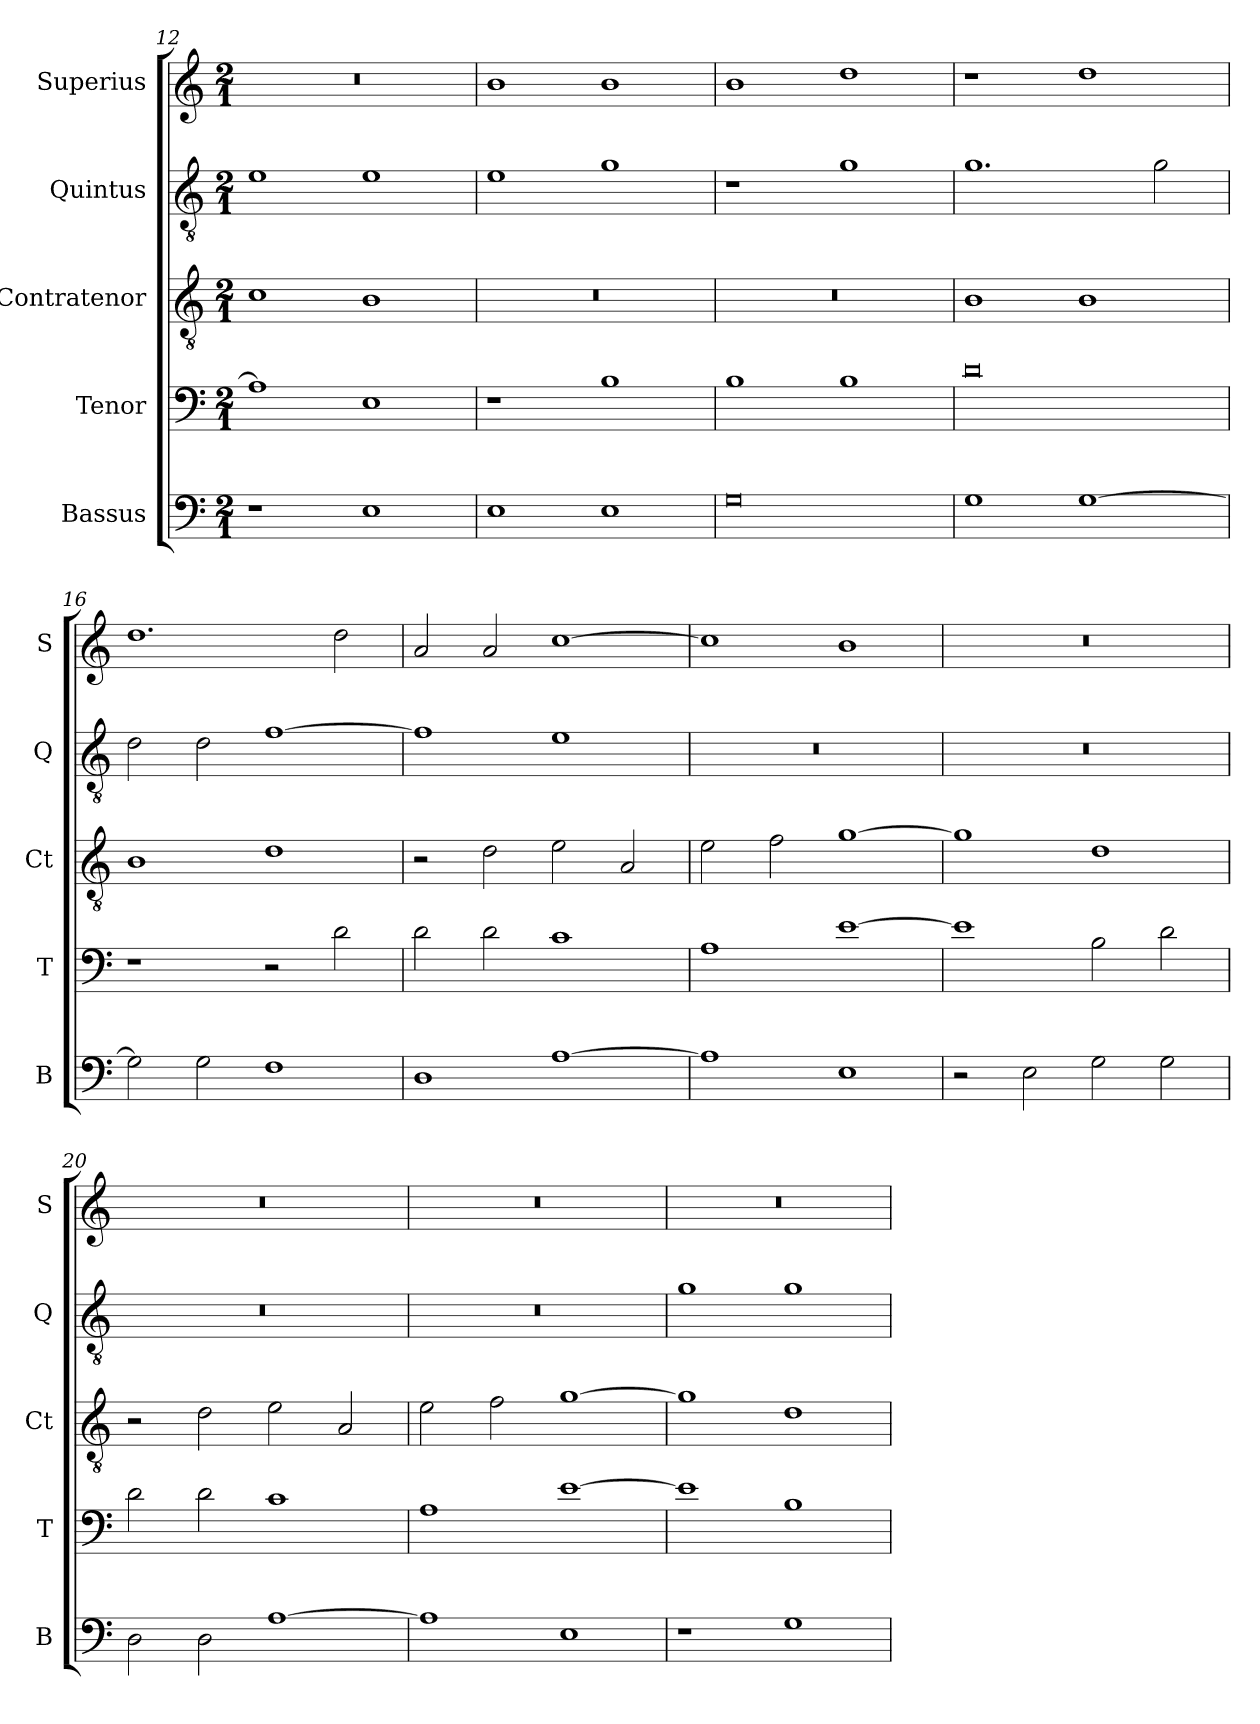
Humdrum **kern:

**kern	**kern	**kern	**kern	**kern
*part5	*part4	*part3	*part2	*part1
*staff5	*staff4	*staff3	*staff2	*staff1
*I"Bassus	*I"Tenor	*I"Contratenor	*I"Quintus	*I"Superius
*I'B	*I'T	*I'Ct	*I'Q	*I'S
*clefF4	*clefF4	*clefGv2	*clefGv2	*clefG2
*k[]	*k[]	*k[]	*k[]	*k[]
*M2/1	*M2/1	*M2/1	*M2/1	*M2/1
=12	=12	=12	=12	=12
1r	1A]	1c	1e	0r
1E	1E	1B	1e	.
=13	=13	=13	=13	=13
1E	1r	0r	1e	1b
1E	1B	.	1g	1b
=14	=14	=14	=14	=14
0G	1B	0r	1r	1b
.	1B	.	1g	1dd
=15	=15	=15	=15	=15
1G	0d	1B	1.g	1r
[1G	.	1B	.	1dd
.	.	.	2g\	.
=16	=16	=16	=16	=16
2G\]	1r	1B	2d\	1.dd
2G\	.	.	2d\	.
1F	2r	1d	[1f	.
.	2d\	.	.	2dd\
=17	=17	=17	=17	=17
1D	2d\	2r	1f]	2a/
.	2d\	2d\	.	2a/
[1A	1c	2e\	1e	[1cc
.	.	2A/	.	.
=18	=18	=18	=18	=18
1A]	1A	2e\	0r	1cc]
.	.	2f\	.	.
1E	[1e	[1g	.	1b
=19	=19	=19	=19	=19
2r	1e]	1g]	0r	0r
2E\	.	.	.	.
2G\	2B\	1d	.	.
2G\	2d\	.	.	.
=20	=20	=20	=20	=20
2D\	2d\	2r	0r	0r
2D\	2d\	2d\	.	.
[1A	1c	2e\	.	.
.	.	2A/	.	.
=21	=21	=21	=21	=21
1A]	1A	2e\	0r	0r
.	.	2f\	.	.
1E	[1e	[1g	.	.
=22	=22	=22	=22	=22
1r	1e]	1g]	1g	0r
1G	1B	1d	1g	.
=	=	=	=	=
*-	*-	*-	*-	*-
